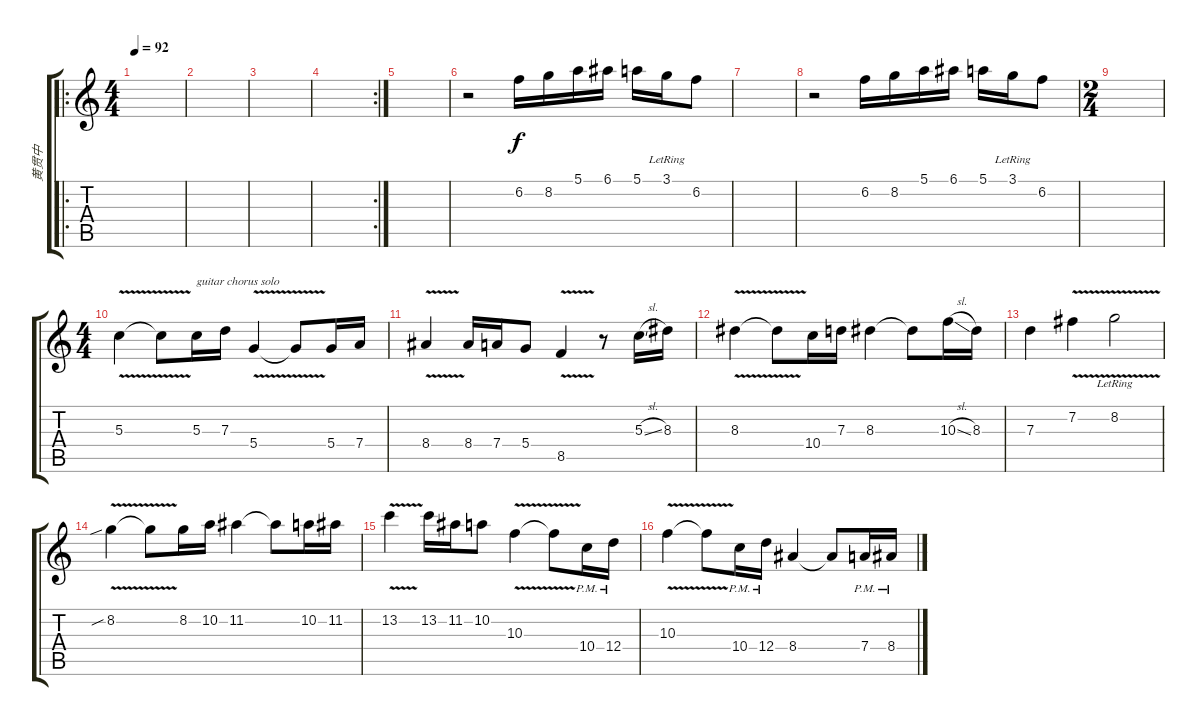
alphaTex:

\track ("黄贯中" "黄贯中") {instrument distortionguitar}
\staff {score tabs}
\tuning (E4 B3 G3 D3 A2 E2) {hide}
\ro
\ts (4 4)
\tempo 92
\clef g2
\ks c
|
|
|
\rc 2
|
|
r.2 6.2.16 8.2.16 5.1.16 6.1.16 5.1.16 3.1{lr}.16 6.2.8 |
|
r.2 6.2.16 8.2.16 5.1.16 6.1.16 5.1.16 3.1{lr}.16 6.2.8 |
\ts (2 4)
|
\ts (4 4)
5.3{v}.4{volume 16 balance 11} 5.3{t}.8 5.3.16{txt "guitar chorus solo"} 7.3.16 5.4{v}.4 5.4{t}.8 5.4.16 7.4.16 |
8.4{v}.4 8.4.16 7.4.16 5.4.8 8.5{v}.4 r.8 5.3{sl}.16 8.3.16 |
8.3{v}.4 8.3{t}.8 10.4.16 7.3.16 8.3.4 8.3{t}.8 10.3{sl}.16 8.3.16 |
7.3.4 7.2{v}.4 8.2{v lr}.2 |
8.2{v sib}.4 8.2{t}.8 8.2.16 10.2.16 11.2.4 11.2{t}.8 10.2.16 11.2.16 |
13.2{v}.4 13.2.16 11.2.16 10.2.8 10.3{v}.4 10.3{t}.8 10.4{pm}.16 12.4{pm}.16 |
10.3{v}.4 10.3{t}.8 10.4{pm}.16 12.4{pm}.16 8.4.4 8.4{t}.8 7.4{pm}.16 8.4{pm}.16
